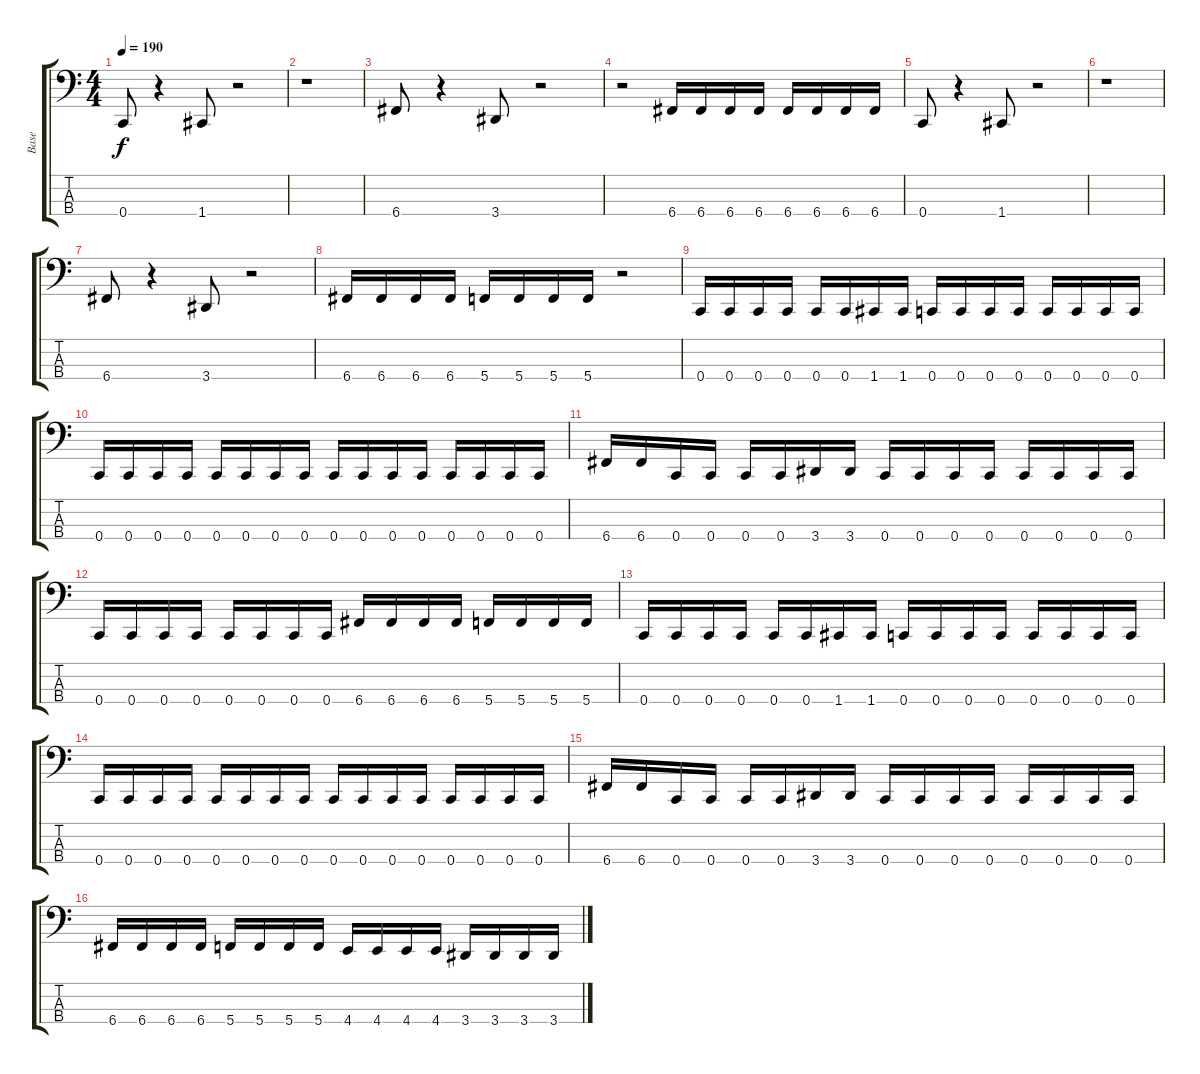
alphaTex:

\track ("Base" "Base") {instrument electricbassfinger}
\staff {score tabs}
\tuning (Eb2 Bb1 F1 C1) {hide}
\ts (4 4)
\tempo 190
\clef f4
\ks c
0.4.8{dy f instrument electricbassfinger} r.4 1.4.8 r.2 |
r.1 |
6.4.8 r.4 3.4.8 r.2 |
r.2 6.4.16 6.4.16 6.4.16 6.4.16 6.4.16 6.4.16 6.4.16 6.4.16 |
0.4.8 r.4 1.4.8 r.2 |
r.1 |
6.4.8 r.4 3.4.8 r.2 |
6.4.16 6.4.16 6.4.16 6.4.16 5.4.16 5.4.16 5.4.16 5.4.16 r.2 |
0.4.16 0.4.16 0.4.16 0.4.16 0.4.16 0.4.16 1.4.16 1.4.16 0.4.16 0.4.16 0.4.16 0.4.16 0.4.16 0.4.16 0.4.16 0.4.16 |
0.4.16 0.4.16 0.4.16 0.4.16 0.4.16 0.4.16 0.4.16 0.4.16 0.4.16 0.4.16 0.4.16 0.4.16 0.4.16 0.4.16 0.4.16 0.4.16 |
6.4.16 6.4.16 0.4.16 0.4.16 0.4.16 0.4.16 3.4.16 3.4.16 0.4.16 0.4.16 0.4.16 0.4.16 0.4.16 0.4.16 0.4.16 0.4.16 |
0.4.16 0.4.16 0.4.16 0.4.16 0.4.16 0.4.16 0.4.16 0.4.16 6.4.16 6.4.16 6.4.16 6.4.16 5.4.16 5.4.16 5.4.16 5.4.16 |
0.4.16 0.4.16 0.4.16 0.4.16 0.4.16 0.4.16 1.4.16 1.4.16 0.4.16 0.4.16 0.4.16 0.4.16 0.4.16 0.4.16 0.4.16 0.4.16 |
0.4.16 0.4.16 0.4.16 0.4.16 0.4.16 0.4.16 0.4.16 0.4.16 0.4.16 0.4.16 0.4.16 0.4.16 0.4.16 0.4.16 0.4.16 0.4.16 |
6.4.16 6.4.16 0.4.16 0.4.16 0.4.16 0.4.16 3.4.16 3.4.16 0.4.16 0.4.16 0.4.16 0.4.16 0.4.16 0.4.16 0.4.16 0.4.16 |
6.4.16 6.4.16 6.4.16 6.4.16 5.4.16 5.4.16 5.4.16 5.4.16 4.4.16 4.4.16 4.4.16 4.4.16 3.4.16 3.4.16 3.4.16 3.4.16
